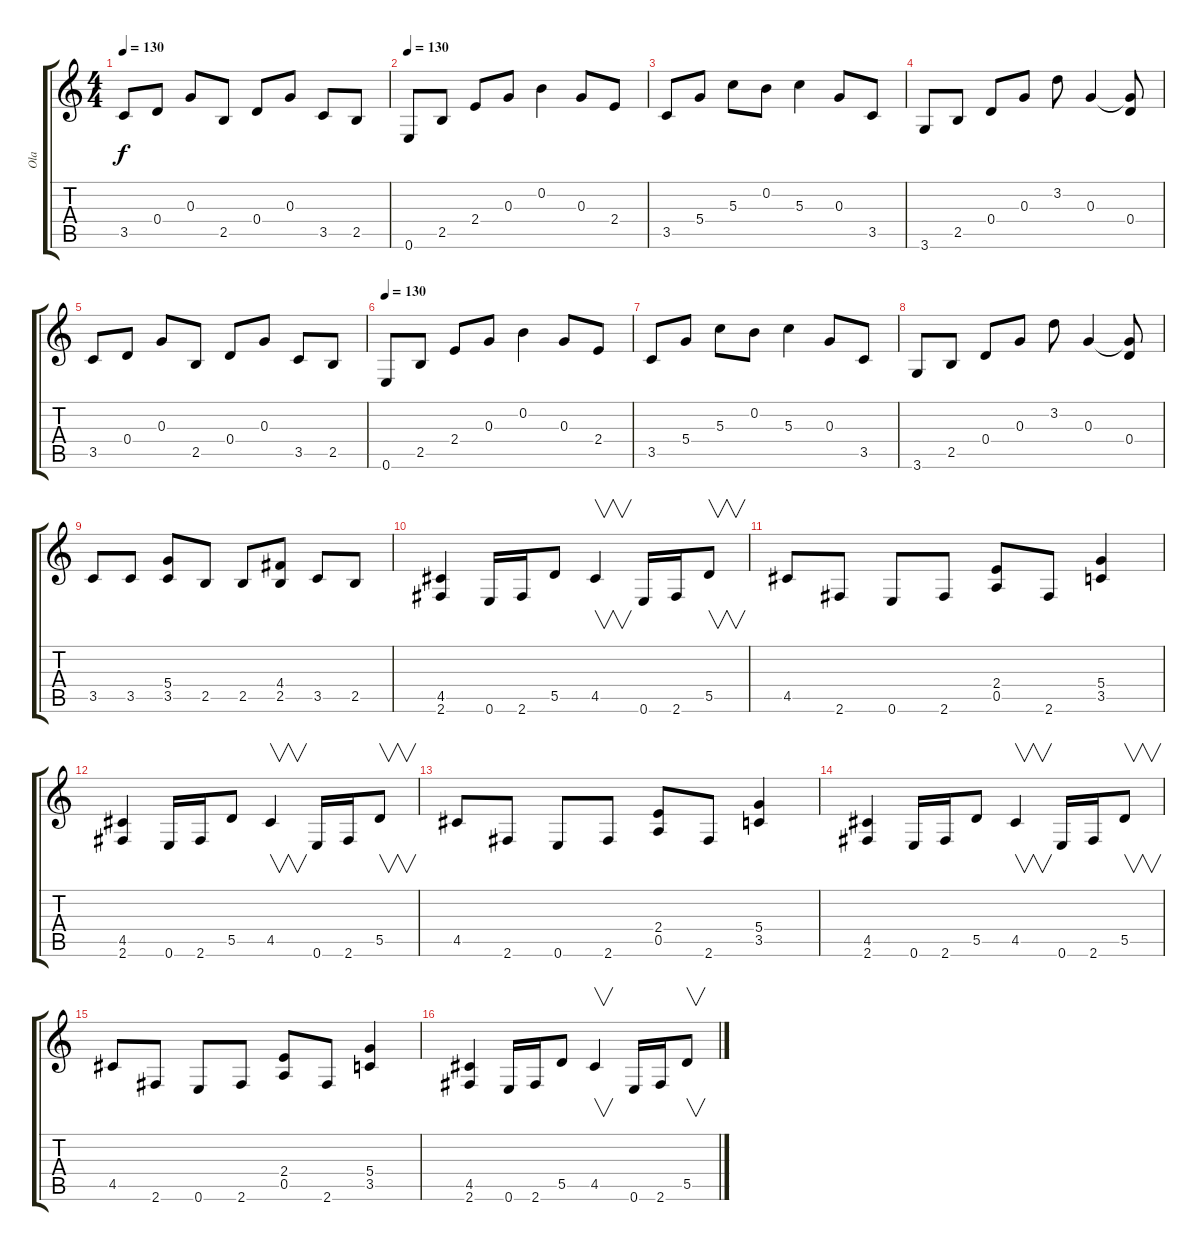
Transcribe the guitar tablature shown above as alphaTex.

\track ("Ola" "Ola") {instrument distortionguitar}
\staff {score tabs}
\tuning (E4 B3 G3 D3 A2 E2) {hide}
\ts (4 4)
\tempo 130
\clef g2
\ks c
3.5.8{dy f} 0.4.8 0.3.8 2.5.8 0.4.8 0.3.8 3.5.8 2.5.8 |
\tempo 130
0.6.8{instrument acousticguitarsteel} 2.5.8 2.4.8 0.3.8 0.2.4 0.3.8 2.4.8 |
3.5.8 5.4.8 5.3.8 0.2.8 5.3.4 0.3.8 3.5.8 |
3.6.8 2.5.8 0.4.8 0.3.8 3.2.8 0.3.4 (0.3{t} 0.4).8 |
3.5.8 0.4.8 0.3.8 2.5.8 0.4.8 0.3.8 3.5.8 2.5.8 |
\tempo 130
0.6.8{instrument acousticguitarsteel} 2.5.8 2.4.8 0.3.8 0.2.4 0.3.8 2.4.8 |
3.5.8 5.4.8 5.3.8 0.2.8 5.3.4 0.3.8 3.5.8 |
3.6.8 2.5.8 0.4.8 0.3.8 3.2.8 0.3.4 (0.3{t} 0.4).8 |
3.5.8{instrument distortionguitar} 3.5.8 (5.4 3.5).8 2.5.8 2.5.8 (4.4 2.5).8 3.5.8 2.5.8 |
(4.5 2.6).4 0.6.16 2.6.16 5.5.8 4.5.4{v} 0.6.16 2.6.16 5.5.8{v} |
4.5.8 2.6.8 0.6.8 2.6.8 (2.4 0.5).8 2.6.8 (5.4 3.5).4 |
(4.5 2.6).4 0.6.16 2.6.16 5.5.8 4.5.4{v} 0.6.16 2.6.16 5.5.8{v} |
4.5.8 2.6.8 0.6.8 2.6.8 (2.4 0.5).8 2.6.8 (5.4 3.5).4 |
(4.5 2.6).4 0.6.16 2.6.16 5.5.8 4.5.4{v} 0.6.16 2.6.16 5.5.8{v} |
4.5.8 2.6.8 0.6.8 2.6.8 (2.4 0.5).8 2.6.8 (5.4 3.5).4 |
(4.5 2.6).4 0.6.16 2.6.16 5.5.8 4.5.4{v} 0.6.16 2.6.16 5.5.8{v}
